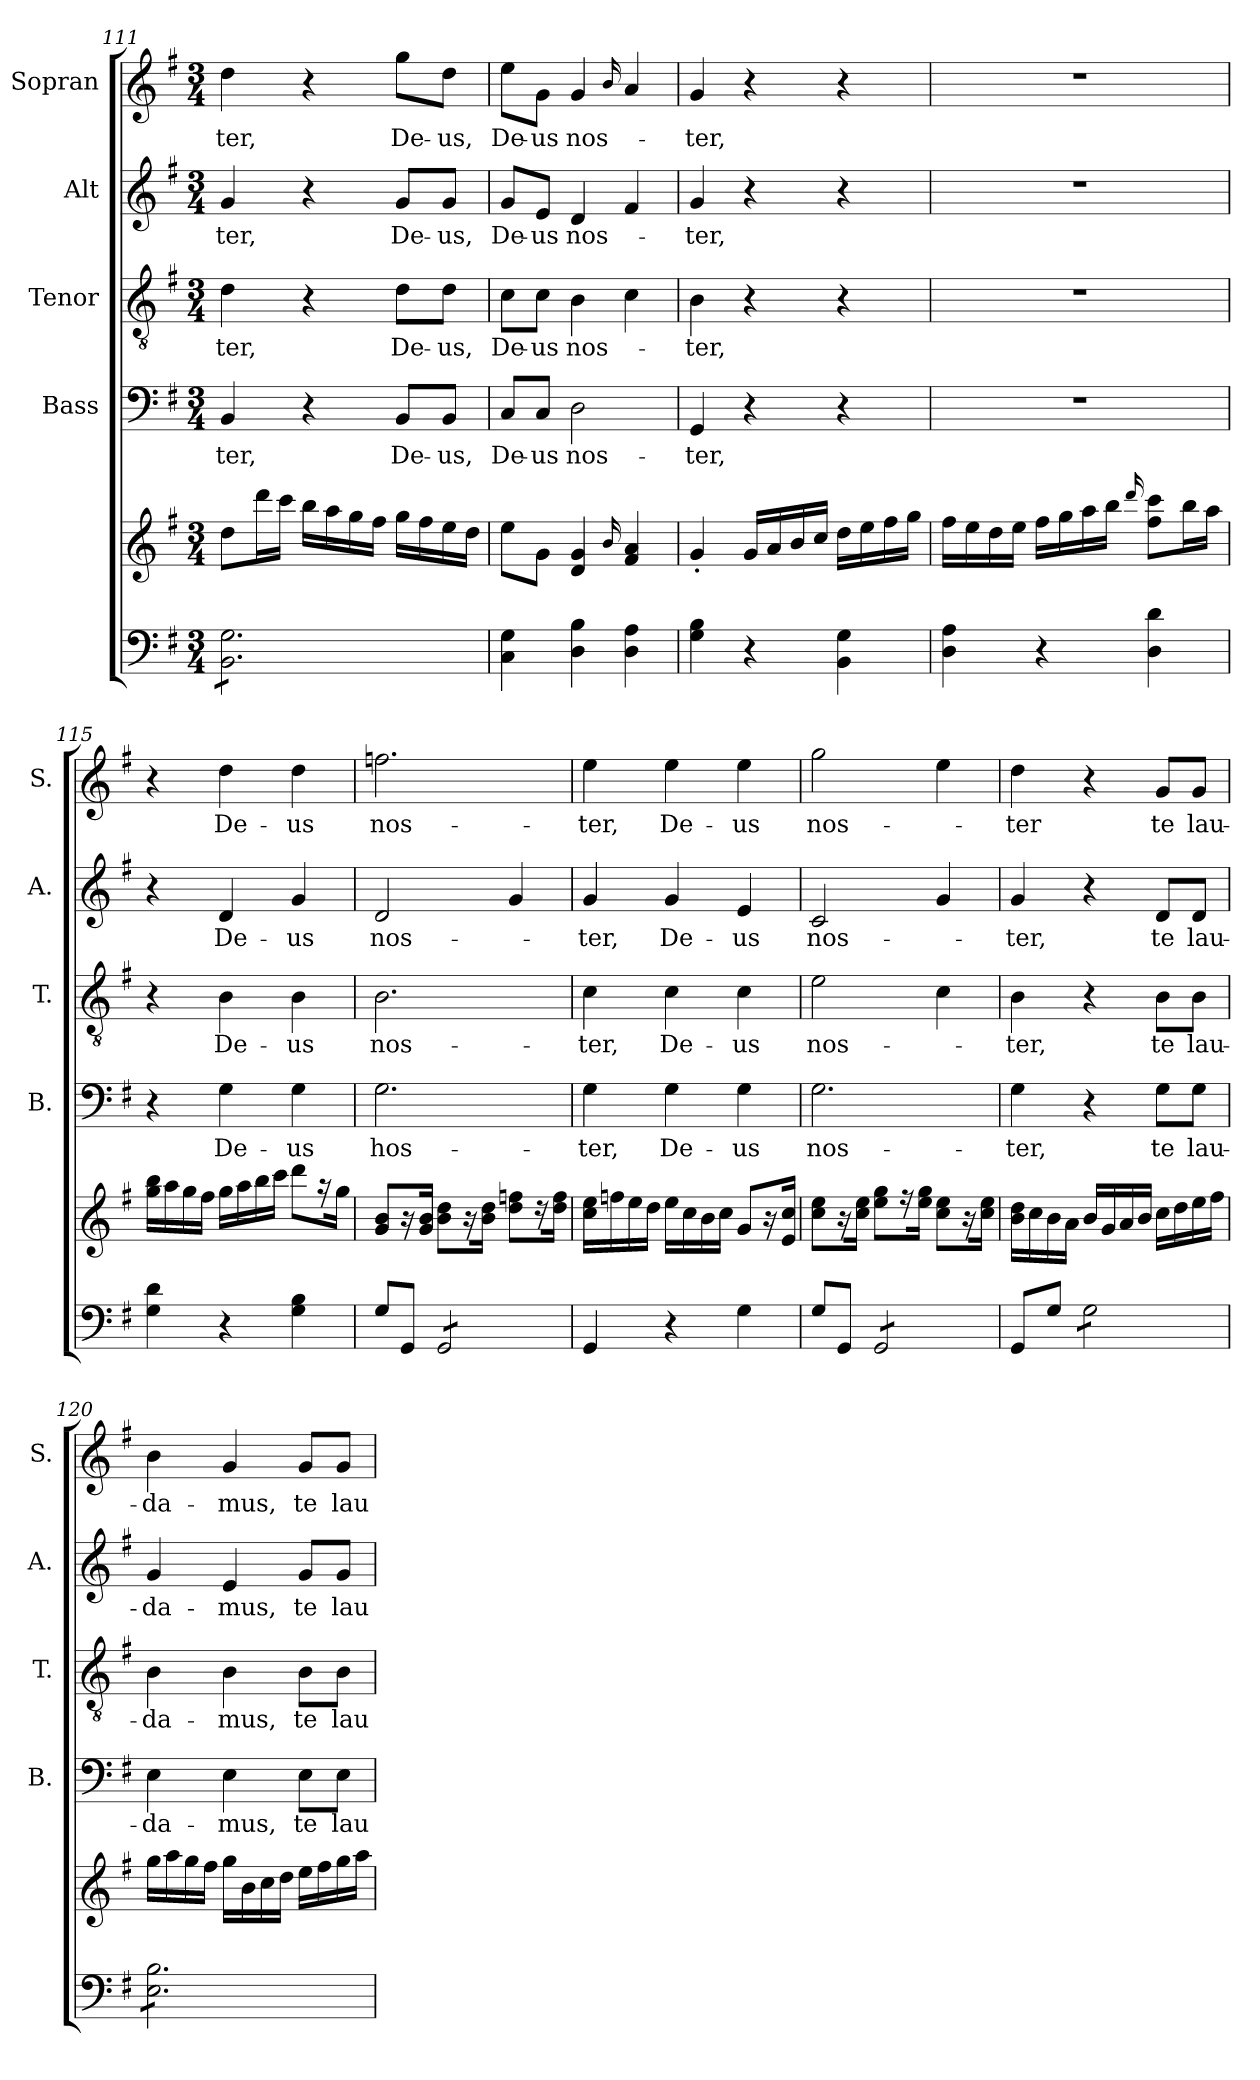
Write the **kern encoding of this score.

**kern	**kern	**kern	**text	**kern	**text	**kern	**text	**kern	**text
*part5	*part5	*part4	*part4	*part3	*part3	*part2	*part2	*part1	*part1
*staff6	*staff5	*staff4	*staff4	*staff3	*staff3	*staff2	*staff2	*staff1	*staff1
*	*	*I"Bass	*	*I"Tenor	*	*I"Alt	*	*I"Sopran	*
*	*	*I'B.	*	*I'T.	*	*I'A.	*	*I'S.	*
*clefF4	*clefG2	*clefF4	*	*clefGv2	*	*clefG2	*	*clefG2	*
*k[f#]	*k[f#]	*k[f#]	*	*k[f#]	*	*k[f#]	*	*k[f#]	*
*G:	*G:	*G:	*	*G:	*	*G:	*	*G:	*
*M3/4	*M3/4	*M3/4	*	*M3/4	*	*M3/4	*	*M3/4	*
=111	=111	=111	=111	=111	=111	=111	=111	=111	=111
!	!	!	!LO:LY:b	!	!LO:LY:b	!	!LO:LY:b	!	!LO:LY:b
*tremolo	*	*	*	*	*	*	*	*	*
8BB\ 8G\L	8dd\L	4BB/	-ter,	4d\	-ter,	4g/	-ter,	4dd\	-ter,
8BB\ 8G\	16ddd\L	.	.	.	.	.	.	.	.
.	16ccc\JJ	.	.	.	.	.	.	.	.
8BB\ 8G\	16bb\LL	4r	.	4r	.	4r	.	4r	.
.	16aa\	.	.	.	.	.	.	.	.
8BB\ 8G\	16gg\	.	.	.	.	.	.	.	.
.	16ff#\JJ	.	.	.	.	.	.	.	.
!	!	!	!LO:LY:b	!	!LO:LY:b	!	!LO:LY:b	!	!LO:LY:b
8BB\ 8G\	16gg\LL	8BB/L	De-	8d\L	De-	8g/L	De-	8gg\L	De-
.	16ff#\	.	.	.	.	.	.	.	.
!	!	!	!LO:LY:b	!	!LO:LY:b	!	!LO:LY:b	!	!LO:LY:b
8BB\ 8G\J	16ee\	8BB/J	-us,	8d\J	-us,	8g/J	-us,	8dd\J	-us,
*Xtremolo	*	*	*	*	*	*	*	*	*
.	16dd\JJ	.	.	.	.	.	.	.	.
!!LO:PB:g=z
=112	=112	=112	=112	=112	=112	=112	=112	=112	=112
!	!	!	!LO:LY:b	!	!LO:LY:b	!	!LO:LY:b	!	!LO:LY:b
4C\ 4G\	8ee\L	8C/L	De-	8c\L	De-	8g/L	De-	8ee\L	De-
!	!	!	!LO:LY:b	!	!LO:LY:b	!	!LO:LY:b	!	!LO:LY:b
.	8g\J	8C/J	-us	8c\J	-us	8e/J	-us	8g\J	-us
!	!	!	!LO:LY:b	!	!LO:LY:b	!	!LO:LY:b	!	!LO:LY:b
4D\ 4B\	4d/ 4g/	2D\	nos-	4B\	nos-	4d/	nos-	4g/	nos-
.	16qqb/	.	.	.	.	.	.	16qqb/	.
4D\ 4A\	4f#/ 4a/	.	.	4c\	.	4f#/	.	4a/	.
=113	=113	=113	=113	=113	=113	=113	=113	=113	=113
!	!	!	!LO:LY:b	!	!LO:LY:b	!	!LO:LY:b	!	!LO:LY:b
4G\ 4B\	4g'</	4GG/	-ter,	4B\	-ter,	4g/	-ter,	4g/	-ter,
4r	16g/LL	4r	.	4r	.	4r	.	4r	.
.	16a/	.	.	.	.	.	.	.	.
.	16b/	.	.	.	.	.	.	.	.
.	16cc/JJ	.	.	.	.	.	.	.	.
4BB\ 4G\	16dd\LL	4r	.	4r	.	4r	.	4r	.
.	16ee\	.	.	.	.	.	.	.	.
.	16ff#\	.	.	.	.	.	.	.	.
.	16gg\JJ	.	.	.	.	.	.	.	.
=114	=114	=114	=114	=114	=114	=114	=114	=114	=114
4D\ 4A\	16ff#\LL	2.r	.	2.r	.	2.r	.	2.r	.
.	16ee\	.	.	.	.	.	.	.	.
.	16dd\	.	.	.	.	.	.	.	.
.	16ee\JJ	.	.	.	.	.	.	.	.
4r	16ff#\LL	.	.	.	.	.	.	.	.
.	16gg\	.	.	.	.	.	.	.	.
.	16aa\	.	.	.	.	.	.	.	.
.	16bb\JJ	.	.	.	.	.	.	.	.
.	16qqddd/	.	.	.	.	.	.	.	.
4D\ 4d\	8ff#\ 8ccc\L	.	.	.	.	.	.	.	.
.	16bb\L	.	.	.	.	.	.	.	.
.	16aa\JJ	.	.	.	.	.	.	.	.
=115	=115	=115	=115	=115	=115	=115	=115	=115	=115
4G\ 4d\	16gg\ 16bb\LL	4r	.	4r	.	4r	.	4r	.
.	16aa\	.	.	.	.	.	.	.	.
.	16gg\	.	.	.	.	.	.	.	.
.	16ff#\JJ	.	.	.	.	.	.	.	.
!	!	!	!LO:LY:b	!	!LO:LY:b	!	!LO:LY:b	!	!LO:LY:b
4r	16gg\LL	4G\	De-	4B\	De-	4d/	De-	4dd\	De-
.	16aa\	.	.	.	.	.	.	.	.
.	16bb\	.	.	.	.	.	.	.	.
.	16ccc\JJ	.	.	.	.	.	.	.	.
!	!	!	!LO:LY:b	!	!LO:LY:b	!	!LO:LY:b	!	!LO:LY:b
4G\ 4B\	8ddd\L	4G\	-us	4B\	-us	4g/	-us	4dd\	-us
.	16r	.	.	.	.	.	.	.	.
.	16gg\Jk	.	.	.	.	.	.	.	.
!!LO:LB:g=z
=116	=116	=116	=116	=116	=116	=116	=116	=116	=116
!	!	!	!LO:LY:b	!	!LO:LY:b	!	!LO:LY:b	!	!LO:LY:b
8G/L	8g/ 8b/L	2.G\	hos-	2.B\	nos-	2d/	nos-	2.ffn\	nos-
8GG/J	16r	.	.	.	.	.	.	.	.
.	16g/ 16b/Jk	.	.	.	.	.	.	.	.
*tremolo	*	*	*	*	*	*	*	*	*
8GG/L	8b\ 8dd\L	.	.	.	.	.	.	.	.
8GG/	16r	.	.	.	.	.	.	.	.
.	16b\ 16dd\Jk	.	.	.	.	.	.	.	.
8GG/	8dd\ 8ffn\L	.	.	.	.	4g/	.	.	.
8GG/J	16r	.	.	.	.	.	.	.	.
*Xtremolo	*	*	*	*	*	*	*	*	*
.	16dd\ 16ff\Jk	.	.	.	.	.	.	.	.
=117	=117	=117	=117	=117	=117	=117	=117	=117	=117
!	!	!	!LO:LY:b	!	!LO:LY:b	!	!LO:LY:b	!	!LO:LY:b
4GG/	16cc\ 16ee\LL	4G\	-ter,	4c\	-ter,	4g/	-ter,	4ee\	-ter,
.	16ffn\	.	.	.	.	.	.	.	.
.	16ee\	.	.	.	.	.	.	.	.
.	16dd\JJ	.	.	.	.	.	.	.	.
!	!	!	!LO:LY:b	!	!LO:LY:b	!	!LO:LY:b	!	!LO:LY:b
4r	16ee\LL	4G\	De-	4c\	De-	4g/	De-	4ee\	De-
.	16cc\	.	.	.	.	.	.	.	.
.	16b\	.	.	.	.	.	.	.	.
.	16cc\JJ	.	.	.	.	.	.	.	.
!	!	!	!LO:LY:b	!	!LO:LY:b	!	!LO:LY:b	!	!LO:LY:b
4G\	8g/L	4G\	-us	4c\	-us	4e/	-us	4ee\	-us
.	16r	.	.	.	.	.	.	.	.
.	16e/ 16cc/Jk	.	.	.	.	.	.	.	.
=118	=118	=118	=118	=118	=118	=118	=118	=118	=118
!	!	!	!LO:LY:b	!	!LO:LY:b	!	!LO:LY:b	!	!LO:LY:b
8G/L	8cc\ 8ee\L	2.G\	nos-	2e\	nos-	2c/	nos-	2gg\	nos-
8GG/J	16r	.	.	.	.	.	.	.	.
.	16cc\ 16ee\Jk	.	.	.	.	.	.	.	.
*tremolo	*	*	*	*	*	*	*	*	*
8GG/L	8ee\ 8gg\L	.	.	.	.	.	.	.	.
8GG/	16r	.	.	.	.	.	.	.	.
.	16ee\ 16gg\Jk	.	.	.	.	.	.	.	.
8GG/	8cc\ 8ee\L	.	.	4c\	.	4g/	.	4ee\	.
8GG/J	16r	.	.	.	.	.	.	.	.
*Xtremolo	*	*	*	*	*	*	*	*	*
.	16cc\ 16ee\Jk	.	.	.	.	.	.	.	.
=119	=119	=119	=119	=119	=119	=119	=119	=119	=119
!	!	!	!LO:LY:b	!	!LO:LY:b	!	!LO:LY:b	!	!LO:LY:b
8GG/L	16b\ 16dd\LL	4G\	-ter,	4B\	-ter,	4g/	-ter,	4dd\	-ter
.	16cc\	.	.	.	.	.	.	.	.
8G/J	16b\	.	.	.	.	.	.	.	.
.	16a\JJ	.	.	.	.	.	.	.	.
*tremolo	*	*	*	*	*	*	*	*	*
8G\L	16b/LL	4r	.	4r	.	4r	.	4r	.
.	16g/	.	.	.	.	.	.	.	.
8G\	16a/	.	.	.	.	.	.	.	.
.	16b/JJ	.	.	.	.	.	.	.	.
!	!	!	!LO:LY:b	!	!LO:LY:b	!	!LO:LY:b	!	!LO:LY:b
8G\	16cc\LL	8G\L	te	8B\L	te	8d/L	te	8g/L	te
.	16dd\	.	.	.	.	.	.	.	.
!	!	!	!LO:LY:b	!	!LO:LY:b	!	!LO:LY:b	!	!LO:LY:b
8G\J	16ee\	8G\J	lau-	8B\J	lau-	8d/J	lau-	8g/J	lau-
.	16ff#\JJ	.	.	.	.	.	.	.	.
!!LO:PB:g=z
=120	=120	=120	=120	=120	=120	=120	=120	=120	=120
!	!	!	!LO:LY:b	!	!LO:LY:b	!	!LO:LY:b	!	!LO:LY:b
8E\ 8B\L	16gg\LL	4E\	-da-	4B\	-da-	4g/	-da-	4b\	-da-
.	16aa\	.	.	.	.	.	.	.	.
8E\ 8B\	16gg\	.	.	.	.	.	.	.	.
.	16ff#\JJ	.	.	.	.	.	.	.	.
!	!	!	!LO:LY:b	!	!LO:LY:b	!	!LO:LY:b	!	!LO:LY:b
8E\ 8B\	16gg\LL	4E\	-mus,	4B\	-mus,	4e/	-mus,	4g/	-mus,
.	16b\	.	.	.	.	.	.	.	.
8E\ 8B\	16cc\	.	.	.	.	.	.	.	.
.	16dd\JJ	.	.	.	.	.	.	.	.
!	!	!	!LO:LY:b	!	!LO:LY:b	!	!LO:LY:b	!	!LO:LY:b
8E\ 8B\	16ee\LL	8E\L	te	8B\L	te	8g/L	te	8g/L	te
.	16ff#\	.	.	.	.	.	.	.	.
!	!	!	!LO:LY:b	!	!LO:LY:b	!	!LO:LY:b	!	!LO:LY:b
8E\ 8B\J	16gg\	8E\J	lau-	8B\J	lau-	8g/J	lau-	8g/J	lau-
*Xtremolo	*	*	*	*	*	*	*	*	*
.	16aa\JJ	.	.	.	.	.	.	.	.
=	=	=	=	=	=	=	=	=	=
*-	*-	*-	*-	*-	*-	*-	*-	*-	*-
